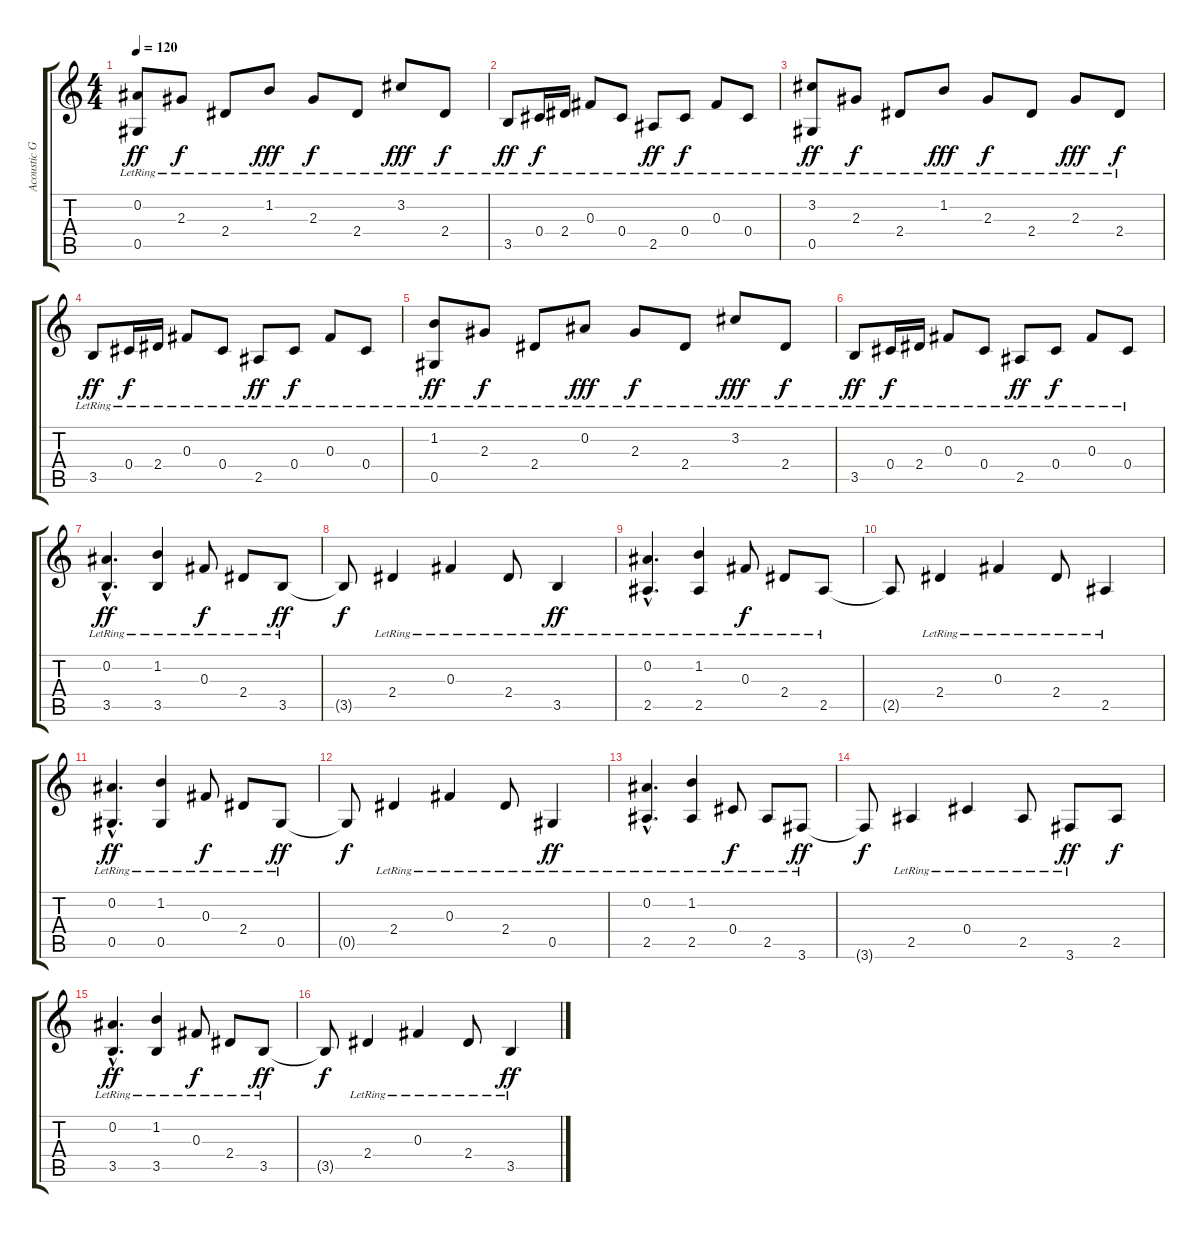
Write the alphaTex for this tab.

\track ("Acoustic Guitar I (Effect)" "Acoustic G") {instrument acousticguitarnylon}
\staff {score tabs}
\tuning (Eb4 Bb3 Gb3 Db3 Ab2 Eb2) {hide}
\ts (4 4)
\tempo 120
\clef g2
\ks c
(0.2{lr} 0.5{lr}).8{dy ff} 2.3{lr}.8{dy f} 2.4{lr}.8 1.2{lr}.8{dy fff} 2.3{lr}.8{dy f} 2.4{lr}.8 3.2{lr}.8{dy fff} 2.4{lr}.8{dy f} |
3.5{lr}.8{dy ff} 0.4{lr}.16{dy f} 2.4{lr}.16 0.3{lr}.8 0.4{lr}.8 2.5{lr}.8{dy ff} 0.4{lr}.8{dy f} 0.3{lr}.8 0.4{lr}.8 |
(3.2{lr} 0.5{lr}).8{dy ff} 2.3{lr}.8{dy f} 2.4{lr}.8 1.2{lr}.8{dy fff} 2.3{lr}.8{dy f} 2.4{lr}.8 2.3{lr}.8{dy fff} 2.4{lr}.8{dy f} |
3.5{lr}.8{dy ff} 0.4{lr}.16{dy f} 2.4{lr}.16 0.3{lr}.8 0.4{lr}.8 2.5{lr}.8{dy ff} 0.4{lr}.8{dy f} 0.3{lr}.8 0.4{lr}.8 |
(1.2{lr} 0.5{lr}).8{dy ff} 2.3{lr}.8{dy f} 2.4{lr}.8 0.2{lr}.8{dy fff} 2.3{lr}.8{dy f} 2.4{lr}.8 3.2{lr}.8{dy fff} 2.4{lr}.8{dy f} |
3.5{lr}.8{dy ff} 0.4{lr}.16{dy f} 2.4{lr}.16 0.3{lr}.8 0.4{lr}.8 2.5{lr}.8{dy ff} 0.4{lr}.8{dy f} 0.3{lr}.8 0.4{lr}.8 |
(0.2{hac lr} 3.5{hac lr}).4{d dy ff} (1.2{lr} 3.5{lr}).4 0.3{lr}.8{dy f} 2.4{lr}.8 3.5{lr}.8{dy ff} |
3.5{t}.8{dy f} 2.4{lr}.4 0.3{lr}.4 2.4{lr}.8 3.5{lr}.4{dy ff} |
(0.2{hac lr} 2.5{hac lr}).4{d} (1.2{lr} 2.5{lr}).4 0.3{lr}.8{dy f} 2.4{lr}.8 2.5{lr}.8 |
2.5{t}.8 2.4{lr}.4 0.3{lr}.4 2.4{lr}.8 2.5{lr}.4 |
(0.2{hac lr} 0.5{hac lr}).4{d dy ff} (1.2{lr} 0.5{lr}).4 0.3{lr}.8{dy f} 2.4{lr}.8 0.5{lr}.8{dy ff} |
0.5{t}.8{dy f} 2.4{lr}.4 0.3{lr}.4 2.4{lr}.8 0.5{lr}.4{dy ff} |
(0.2{hac lr} 2.5{hac lr}).4{d} (1.2{lr} 2.5{lr}).4 0.4{lr}.8{dy f} 2.5{lr}.8 3.6{lr}.8{dy ff} |
3.6{t}.8{dy f} 2.5{lr}.4 0.4{lr}.4 2.5{lr}.8 3.6{lr}.8{dy ff} 2.5.8{dy f} |
(0.2{hac lr} 3.5{hac lr}).4{d dy ff} (1.2{lr} 3.5{lr}).4 0.3{lr}.8{dy f} 2.4{lr}.8 3.5{lr}.8{dy ff} |
3.5{t}.8{dy f} 2.4{lr}.4 0.3{lr}.4 2.4{lr}.8 3.5{lr}.4{dy ff}
